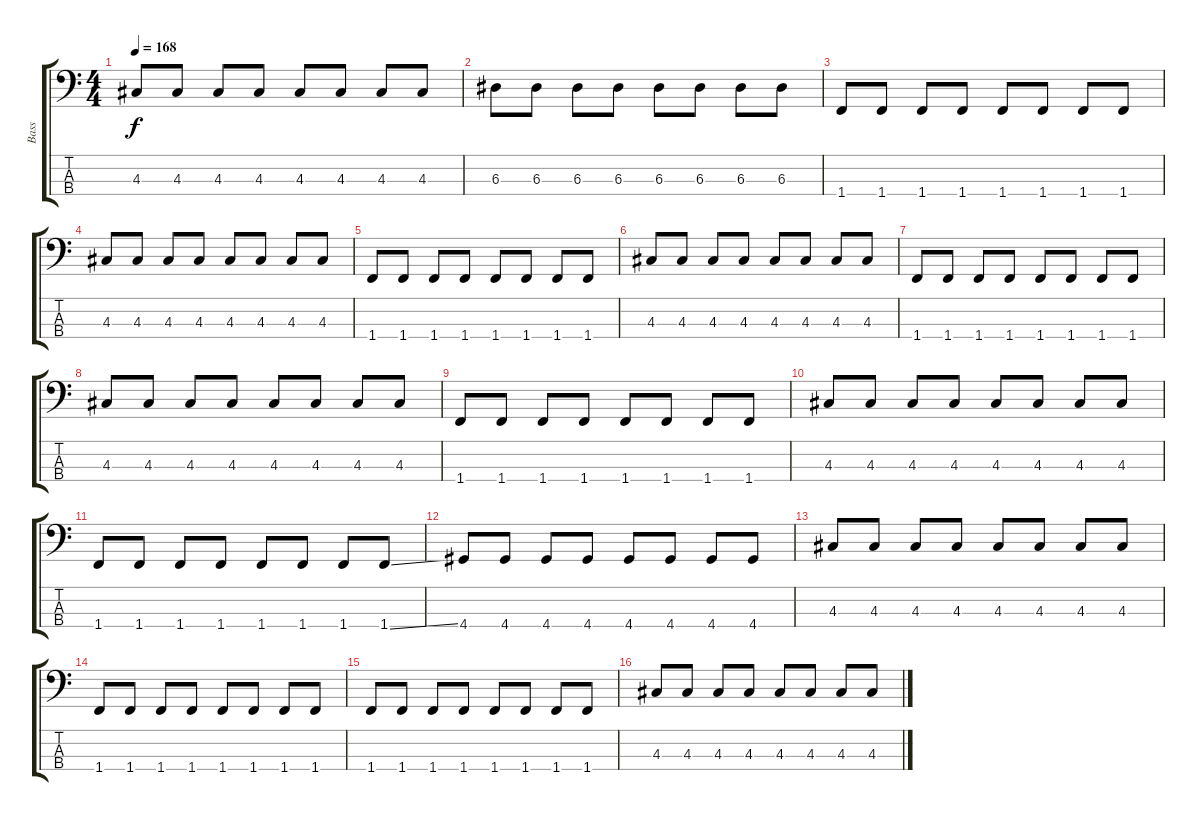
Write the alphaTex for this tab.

\track ("Bass" "Bass") {instrument electricbassfinger}
\staff {score tabs}
\tuning (G2 D2 A1 E1) {hide}
\ts (4 4)
\tempo 168
\clef f4
\ks c
4.3.8{dy f} 4.3.8 4.3.8 4.3.8 4.3.8 4.3.8 4.3.8 4.3.8 |
6.3.8 6.3.8 6.3.8 6.3.8 6.3.8 6.3.8 6.3.8 6.3.8 |
1.4.8 1.4.8 1.4.8 1.4.8 1.4.8 1.4.8 1.4.8 1.4.8 |
4.3.8 4.3.8 4.3.8 4.3.8 4.3.8 4.3.8 4.3.8 4.3.8 |
1.4.8 1.4.8 1.4.8 1.4.8 1.4.8 1.4.8 1.4.8 1.4.8 |
4.3.8 4.3.8 4.3.8 4.3.8 4.3.8 4.3.8 4.3.8 4.3.8 |
1.4.8 1.4.8 1.4.8 1.4.8 1.4.8 1.4.8 1.4.8 1.4.8 |
4.3.8 4.3.8 4.3.8 4.3.8 4.3.8 4.3.8 4.3.8 4.3.8 |
1.4.8 1.4.8 1.4.8 1.4.8 1.4.8 1.4.8 1.4.8 1.4.8 |
4.3.8 4.3.8 4.3.8 4.3.8 4.3.8 4.3.8 4.3.8 4.3.8 |
1.4.8 1.4.8 1.4.8 1.4.8 1.4.8 1.4.8 1.4.8 1.4{ss}.8 |
4.4.8 4.4.8 4.4.8 4.4.8 4.4.8 4.4.8 4.4.8 4.4.8 |
4.3.8 4.3.8 4.3.8 4.3.8 4.3.8 4.3.8 4.3.8 4.3.8 |
1.4.8 1.4.8 1.4.8 1.4.8 1.4.8 1.4.8 1.4.8 1.4.8 |
1.4.8 1.4.8 1.4.8 1.4.8 1.4.8 1.4.8 1.4.8 1.4.8 |
4.3.8 4.3.8 4.3.8 4.3.8 4.3.8 4.3.8 4.3.8 4.3.8
